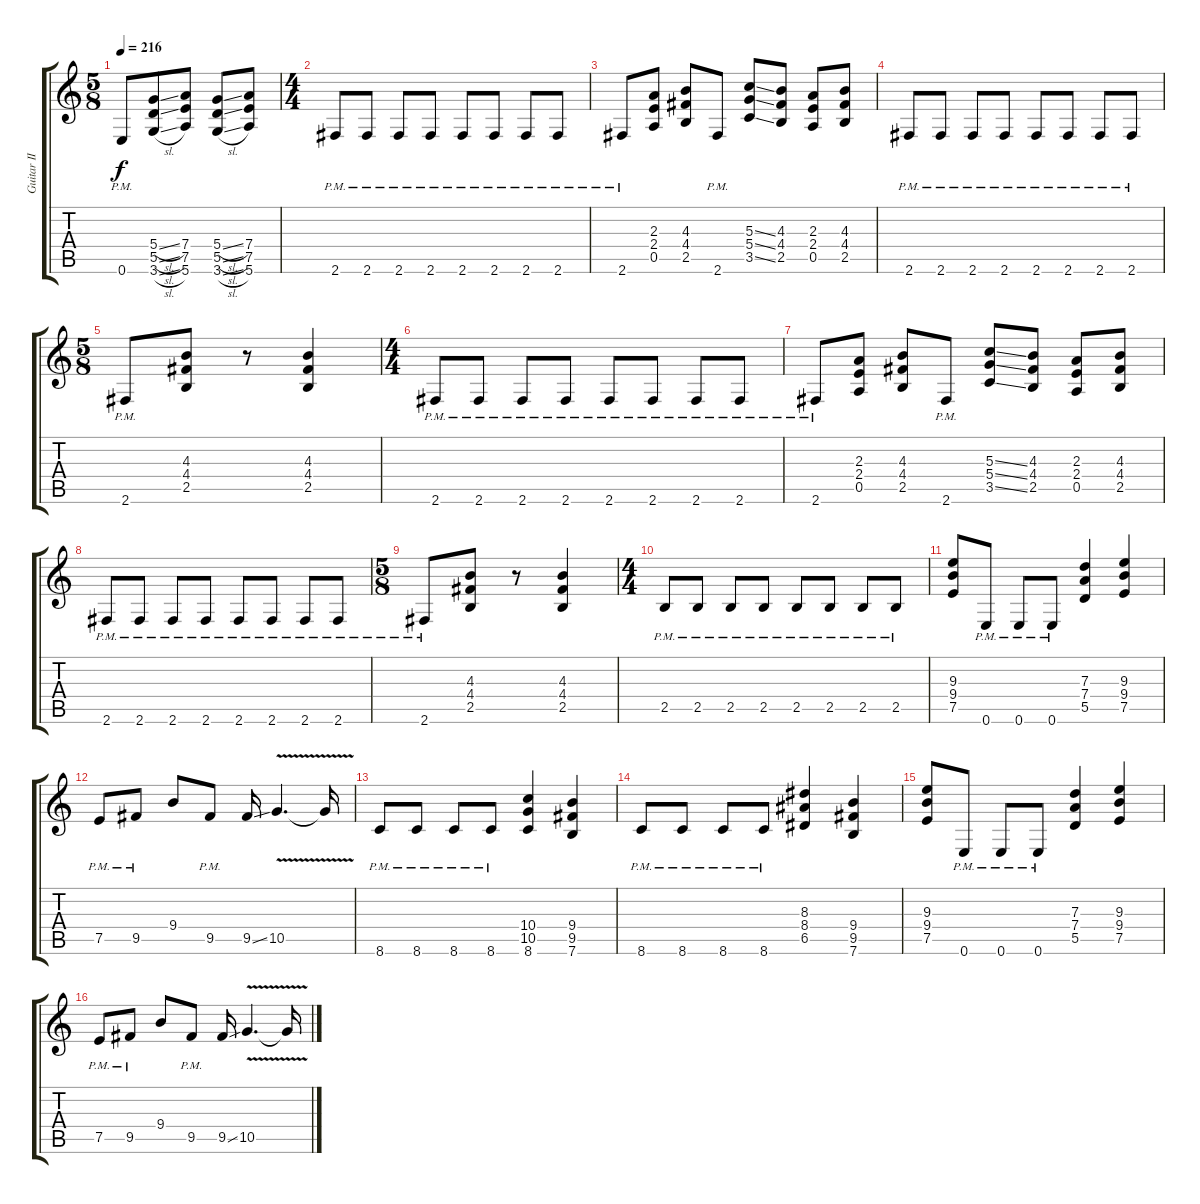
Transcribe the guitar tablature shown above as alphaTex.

\track ("Guitar II" "Guitar II") {instrument distortionguitar}
\staff {score tabs}
\tuning (E4 B3 G3 D3 A2 E2) {hide}
\ts (5 8)
\tempo 216
\clef g2
\ks c
0.6{pm}.8{dy f} (5.4{sl} 5.5{sl} 3.6{sl}).8 (7.4 7.5 5.6).8 (5.4{sl} 5.5{sl} 3.6{sl}).8 (7.4 7.5 5.6).8 |
\ts (4 4)
2.6{pm}.8 2.6{pm}.8 2.6{pm}.8 2.6{pm}.8 2.6{pm}.8 2.6{pm}.8 2.6{pm}.8 2.6{pm}.8 |
2.6{pm}.8 (2.3 2.4 0.5).8 (4.3 4.4 2.5).8 2.6{pm}.8 (5.3{ss} 5.4{ss} 3.5{ss}).8 (4.3 4.4 2.5).8 (2.3 2.4 0.5).8 (4.3 4.4 2.5).8 |
2.6{pm}.8 2.6{pm}.8 2.6{pm}.8 2.6{pm}.8 2.6{pm}.8 2.6{pm}.8 2.6{pm}.8 2.6{pm}.8 |
\ts (5 8)
2.6{pm}.8 (4.3 4.4 2.5).8 r.8 (4.3 4.4 2.5).4 |
\ts (4 4)
2.6{pm}.8 2.6{pm}.8 2.6{pm}.8 2.6{pm}.8 2.6{pm}.8 2.6{pm}.8 2.6{pm}.8 2.6{pm}.8 |
2.6{pm}.8 (2.3 2.4 0.5).8 (4.3 4.4 2.5).8 2.6{pm}.8 (5.3{ss} 5.4{ss} 3.5{ss}).8 (4.3 4.4 2.5).8 (2.3 2.4 0.5).8 (4.3 4.4 2.5).8 |
2.6{pm}.8 2.6{pm}.8 2.6{pm}.8 2.6{pm}.8 2.6{pm}.8 2.6{pm}.8 2.6{pm}.8 2.6{pm}.8 |
\ts (5 8)
2.6{pm}.8 (4.3 4.4 2.5).8 r.8 (4.3 4.4 2.5).4 |
\ts (4 4)
2.5{pm}.8 2.5{pm}.8 2.5{pm}.8 2.5{pm}.8 2.5{pm}.8 2.5{pm}.8 2.5{pm}.8 2.5{pm}.8 |
(9.3 9.4 7.5).8 0.6{pm}.8 0.6{pm}.8 0.6{pm}.8 (7.3 7.4 5.5).4 (9.3 9.4 7.5).4 |
7.5{pm}.8 9.5{pm}.8 9.4.8 9.5{pm}.8 9.5{ss}.16 10.5{v}.4{d} 10.5{t}.16 |
8.6{pm}.8 8.6{pm}.8 8.6{pm}.8 8.6{pm}.8 (10.4 10.5 8.6).4 (9.4 9.5 7.6).4 |
8.6{pm}.8 8.6{pm}.8 8.6{pm}.8 8.6{pm}.8 (8.3 8.4 6.5).4 (9.4 9.5 7.6).4 |
(9.3 9.4 7.5).8 0.6{pm}.8 0.6{pm}.8 0.6{pm}.8 (7.3 7.4 5.5).4 (9.3 9.4 7.5).4 |
7.5{pm}.8 9.5{pm}.8 9.4.8 9.5{pm}.8 9.5{ss}.16 10.5{v}.4{d} 10.5{t}.16
